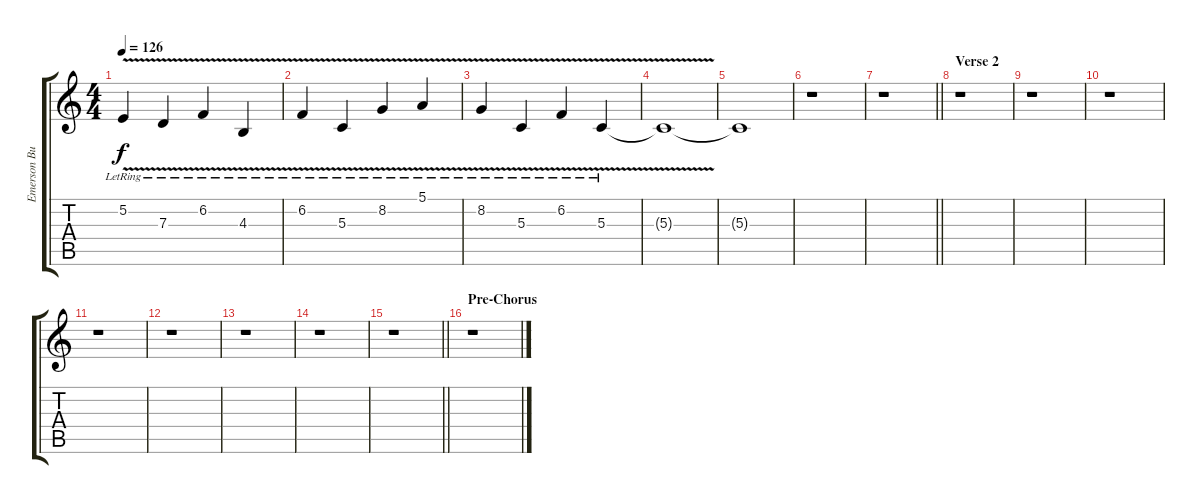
\track ("Emerson Burton (Keyboard)" "Emerson Bu") {instrument vibraphone}
\staff {score tabs}
\tuning (E4 B3 G3 D3 A2 E2) {hide}
\ts (4 4)
\tempo 126
\clef g2
\ks c
5.2{v lr}.4{dy f} 7.3{v lr}.4 6.2{v lr}.4 4.3{v lr}.4 |
6.2{v lr}.4 5.3{v lr}.4 8.2{v lr}.4 5.1{v lr}.4 |
8.2{v lr}.4 5.3{v lr}.4 6.2{v lr}.4 5.3{v lr}.4 |
5.3{t}.1 |
5.3{t}.1 |
r.1 |
\barLineRight lightlight
r.1 |
\section ("" "Verse 2")
r.1 |
r.1 |
r.1 |
r.1 |
r.1 |
r.1 |
r.1 |
\barLineRight lightlight
r.1 |
\section ("" "Pre-Chorus")
r.1
